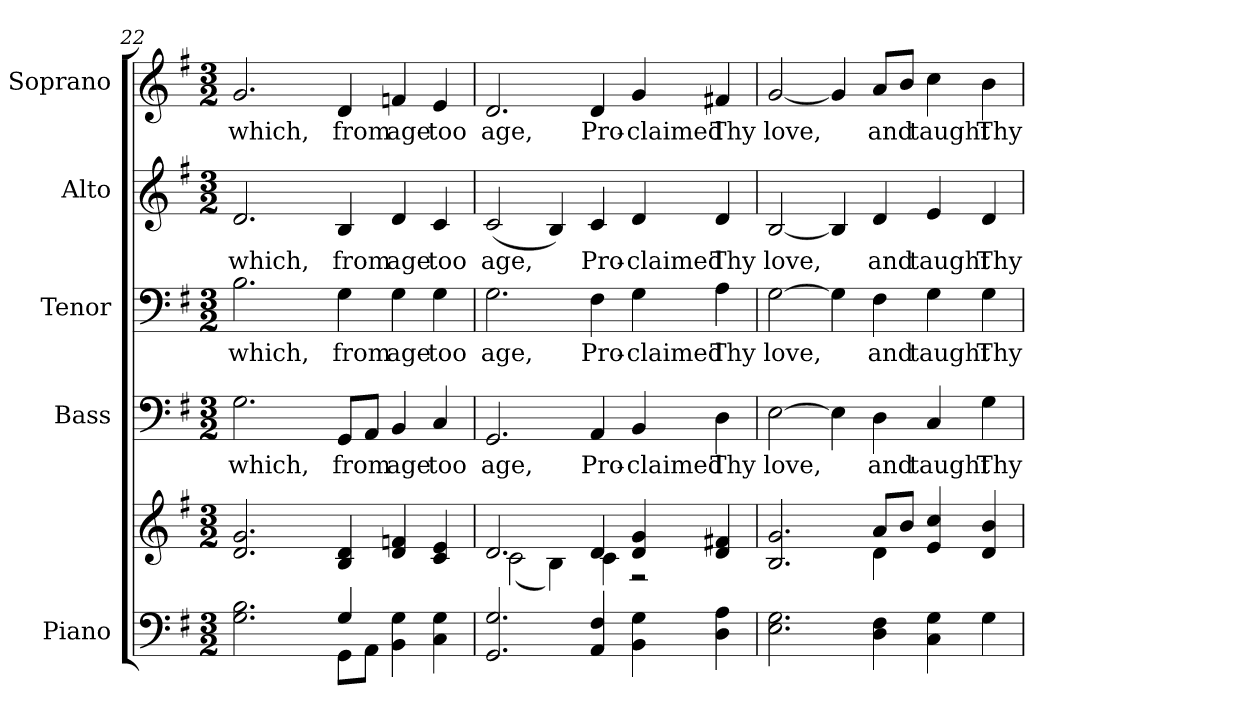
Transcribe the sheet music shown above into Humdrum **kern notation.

**kern	**kern	**kern	**text	**kern	**text	**kern	**text	**kern	**text
*part5	*part5	*part4	*part4	*part3	*part3	*part2	*part2	*part1	*part1
*staff6	*staff5	*staff4	*staff4	*staff3	*staff3	*staff2	*staff2	*staff1	*staff1
*I"Piano	*	*I"Bass	*	*I"Tenor	*	*I"Alto	*	*I"Soprano	*
*I'Pno.	*	*I'B.	*	*I'T.	*	*I'A.	*	*I'S.	*
*clefF4	*clefG2	*clefF4	*	*clefF4	*	*clefG2	*	*clefG2	*
*k[f#]	*k[f#]	*k[f#]	*	*k[f#]	*	*k[f#]	*	*k[f#]	*
*G:	*G:	*G:	*	*G:	*	*G:	*	*G:	*
*M3/2	*M3/2	*M3/2	*	*M3/2	*	*M3/2	*	*M3/2	*
=22	=22	=22	=22	=22	=22	=22	=22	=22	=22
*^	*	*	*	*	*	*	*	*	*
!	!	!	!	!LO:LY:b:color=#000000	!	!	!	!	!	!
!	!	!	!	!	!	!LO:LY:b:color=#000000	!	!	!	!
!	!	!	!	!	!	!	!	!LO:LY:b:color=#000000	!	!
!	!	!	!	!	!	!	!	!	!	!LO:LY:b:color=#000000
2.Gi\ 2.Bi	2ryy	2.di/ 2.gi	2.Gi\	which,	2.Bi\	which,	2.di/	which,	2.gi/	which,
.	4ryy	.	.	.	.	.	.	.	.	.
!	!	!	!	!LO:LY:b:color=#000000	!	!	!	!	!	!
!	!	!	!	!	!	!LO:LY:b:color=#000000	!	!	!	!
!	!	!	!	!	!	!	!	!LO:LY:b:color=#000000	!	!
!	!	!	!	!	!	!	!	!	!	!LO:LY:b:color=#000000
4Gi/	8GGi\L	4Bi/ 4di	8GGi/L	from	4Gi\	from	4Bi/	from	4di/	from
.	8AAi\J	.	8AAi/J	.	.	.	.	.	.	.
!	!	!	!	!LO:LY:b:color=#000000	!	!	!	!	!	!
!	!	!	!	!	!	!LO:LY:b:color=#000000	!	!	!	!
!	!	!	!	!	!	!	!	!LO:LY:b:color=#000000	!	!
!	!	!	!	!	!	!	!	!	!	!LO:LY:b:color=#000000
4BBi\ 4Gi	2ryy	4di/ 4fni	4BBi/	age	4Gi\	age	4di/	age	4fni/	age
!	!	!	!	!LO:LY:b:color=#000000	!	!	!	!	!	!
!	!	!	!	!	!	!LO:LY:b:color=#000000	!	!	!	!
!	!	!	!	!	!	!	!	!LO:LY:b:color=#000000	!	!
!	!	!	!	!	!	!	!	!	!	!LO:LY:b:color=#000000
4Ci\ 4Gi	.	4ci/ 4ei	4Ci/	too	4Gi\	too	4ci/	too	4ei/	too
*v	*v	*	*	*	*	*	*	*	*	*
!!LO:PB:g=z
=23	=23	=23	=23	=23	=23	=23	=23	=23	=23
*	*^	*	*	*	*	*	*	*	*
!	!	!	!	!LO:LY:b:color=#000000	!	!	!	!	!	!
!	!	!	!	!	!	!LO:LY:b:color=#000000	!	!	!	!
!	!	!	!	!	!	!	!	!LO:LY:b:color=#000000	!	!
!	!	!	!	!	!	!	!	!	!	!LO:LY:b:color=#000000
2.GGi/ 2.Gi	2.di/	(2ci\	2.GGi/	age,	2.Gi\	age,	(2ci/	age,	2.di/	age,
.	.	4Bi\)	.	.	.	.	4Bi/)	.	.	.
!	!	!	!	!LO:LY:b:color=#000000	!	!	!	!	!	!
!	!	!	!	!	!	!LO:LY:b:color=#000000	!	!	!	!
!	!	!	!	!	!	!	!	!LO:LY:b:color=#000000	!	!
!	!	!	!	!	!	!	!	!	!	!LO:LY:b:color=#000000
4AAi/ 4F#i	4di/	4ci\	4AAi/	Pro-	4F#i\	Pro-	4ci/	Pro-	4di/	Pro-
!	!	!	!	!LO:LY:b:color=#000000	!	!	!	!	!	!
!	!	!	!	!	!	!LO:LY:b:color=#000000	!	!	!	!
!	!	!	!	!	!	!	!	!LO:LY:b:color=#000000	!	!
!	!	!	!	!	!	!	!	!	!	!LO:LY:b:color=#000000
4BBi\ 4Gi	4di/ 4gi	2r	4BBi/	-claimed	4Gi\	-claimed	4di/	-claimed	4gi/	-claimed
!	!	!	!	!LO:LY:b:color=#000000	!	!	!	!	!	!
!	!	!	!	!	!	!LO:LY:b:color=#000000	!	!	!	!
!	!	!	!	!	!	!	!	!LO:LY:b:color=#000000	!	!
!	!	!	!	!	!	!	!	!	!	!LO:LY:b:color=#000000
4Di\ 4Ai	4di/ 4f#Xi	.	4Di\	Thy	4Ai\	Thy	4di/	Thy	4f#Xi/	Thy
=24	=24	=24	=24	=24	=24	=24	=24	=24	=24	=24
!	!	!	!	!LO:LY:b:color=#000000	!	!	!	!	!	!
!	!	!	!	!	!	!LO:LY:b:color=#000000	!	!	!	!
!	!	!	!	!	!	!	!	!LO:LY:b:color=#000000	!	!
!	!	!	!	!	!	!	!	!	!	!LO:LY:b:color=#000000
2.Ei\ 2.Gi	2.Bi/ 2.gi	2ryy	[>2Ei\	love,	[>2Gi\	love,	[<2Bi/	love,	[<2gi/	love,
.	.	4ryy	4Ei\]	.	4Gi\]	.	4Bi/]	.	4gi/]	.
!	!	!	!	!LO:LY:b:color=#000000	!	!	!	!	!	!
!	!	!	!	!	!	!LO:LY:b:color=#000000	!	!	!	!
!	!	!	!	!	!	!	!	!LO:LY:b:color=#000000	!	!
!	!	!	!	!	!	!	!	!	!	!LO:LY:b:color=#000000
4Di\ 4F#i	8ai/L	4di\	4Di\	and	4F#i\	and	4di/	and	8ai/L	and
.	8bi/J	.	.	.	.	.	.	.	8bi/J	.
!	!	!	!	!LO:LY:b:color=#000000	!	!	!	!	!	!
!	!	!	!	!	!	!LO:LY:b:color=#000000	!	!	!	!
!	!	!	!	!	!	!	!	!LO:LY:b:color=#000000	!	!
!	!	!	!	!	!	!	!	!	!	!LO:LY:b:color=#000000
4Ci\ 4Gi	4ei/ 4cci	2ryy	4Ci/	taught	4Gi\	taught	4ei/	taught	4cci\	taught
!	!	!	!	!LO:LY:b:color=#000000	!	!	!	!	!	!
!	!	!	!	!	!	!LO:LY:b:color=#000000	!	!	!	!
!	!	!	!	!	!	!	!	!LO:LY:b:color=#000000	!	!
!	!	!	!	!	!	!	!	!	!	!LO:LY:b:color=#000000
4Gi\	4di/ 4bi	.	4Gi\	Thy	4Gi\	Thy	4di/	Thy	4bi\	Thy
*	*v	*v	*	*	*	*	*	*	*	*
=	=	=	=	=	=	=	=	=	=
*-	*-	*-	*-	*-	*-	*-	*-	*-	*-
